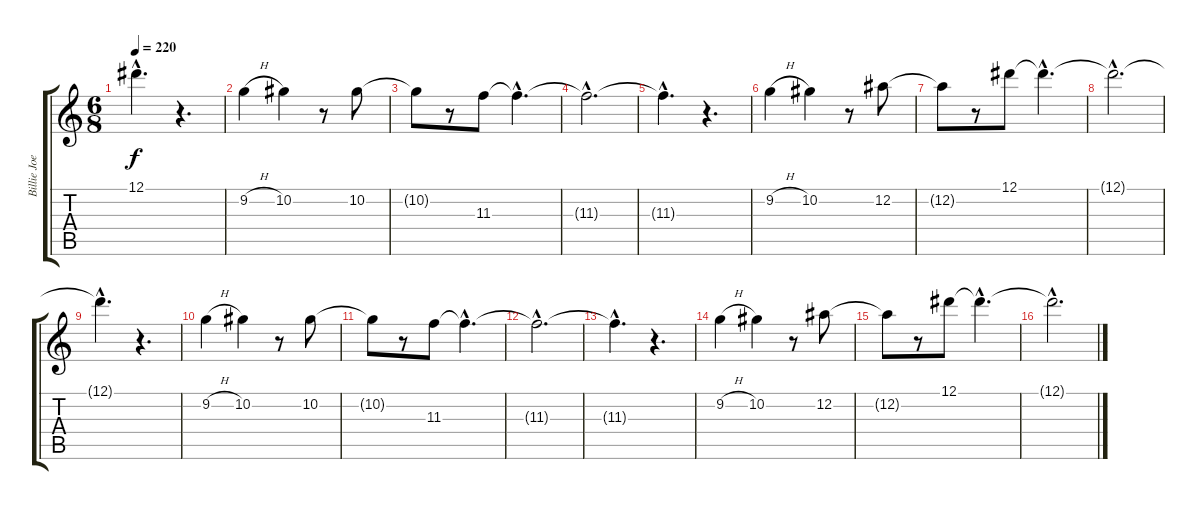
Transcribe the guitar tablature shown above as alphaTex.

\track ("Billie Joe Guitar" "Billie Joe") {instrument distortionguitar}
\staff {score tabs}
\tuning (Eb4 Bb3 Gb3 Db3 Ab2 Eb2) {hide}
\ts (6 8)
\tempo 220
\clef g2
\ks c
12.1{hac t}.4{d dy f} r.4{d} |
9.2{h}.4 10.2.4 r.8 10.2.8 |
10.2{t}.8 r.8 11.3.8 11.3{hac t}.4{d} |
11.3{hac t}.2{d} |
11.3{hac t}.4{d} r.4{d} |
9.2{h}.4 10.2.4 r.8 12.2.8 |
12.2{t}.8 r.8 12.1.8 12.1{hac t}.4{d} |
12.1{hac t}.2{d} |
12.1{hac t}.4{d} r.4{d} |
9.2{h}.4 10.2.4 r.8 10.2.8 |
10.2{t}.8 r.8 11.3.8 11.3{hac t}.4{d} |
11.3{hac t}.2{d} |
11.3{hac t}.4{d volume 9} r.4{d} |
9.2{h}.4 10.2.4 r.8 12.2.8 |
12.2{t}.8 r.8 12.1.8 12.1{hac t}.4{d} |
12.1{hac t}.2{d}
